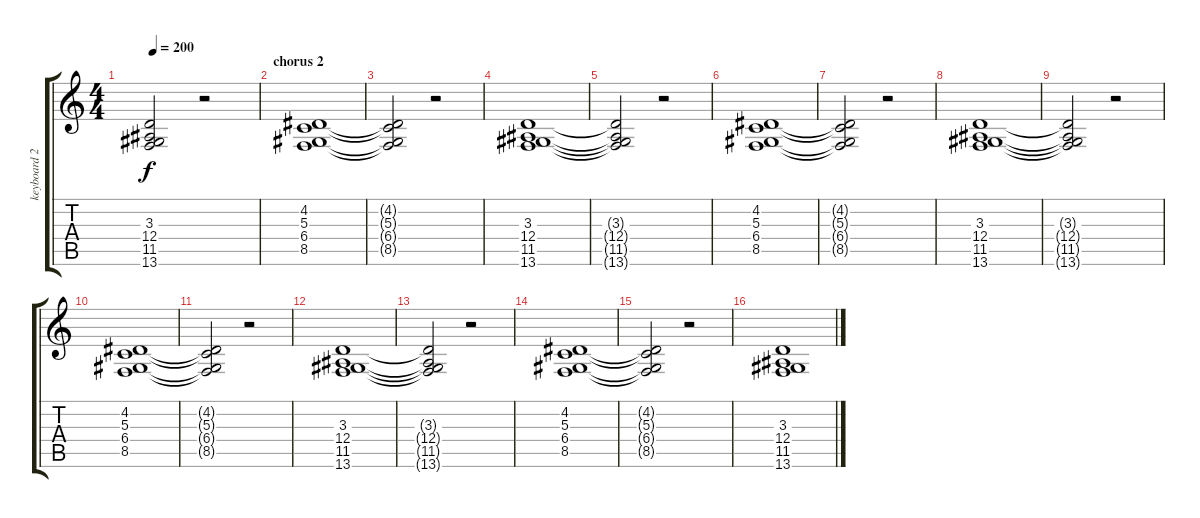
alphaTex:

\track ("keyboard 2" "keyboard 2") {instrument brightacousticpiano}
\staff {score tabs}
\tuning (E4 B3 G3 D3 A2 E2) {hide}
\ts (4 4)
\tempo 200
\clef g2
\ks c
(3.3{t} 12.4{t} 11.5{t} 13.6{t}).2{dy f} r.2 |
\section ("" "chorus 2")
(4.2 5.3 6.4 8.5).1 |
(4.2{t} 5.3{t} 6.4{t} 8.5{t}).2 r.2 |
(3.3 12.4 11.5 13.6).1 |
(3.3{t} 12.4{t} 11.5{t} 13.6{t}).2 r.2 |
(4.2 5.3 6.4 8.5).1 |
(4.2{t} 5.3{t} 6.4{t} 8.5{t}).2 r.2 |
(3.3 12.4 11.5 13.6).1 |
(3.3{t} 12.4{t} 11.5{t} 13.6{t}).2 r.2 |
(4.2 5.3 6.4 8.5).1 |
(4.2{t} 5.3{t} 6.4{t} 8.5{t}).2 r.2 |
(3.3 12.4 11.5 13.6).1 |
(3.3{t} 12.4{t} 11.5{t} 13.6{t}).2 r.2 |
(4.2 5.3 6.4 8.5).1 |
(4.2{t} 5.3{t} 6.4{t} 8.5{t}).2 r.2 |
(3.3 12.4 11.5 13.6).1
